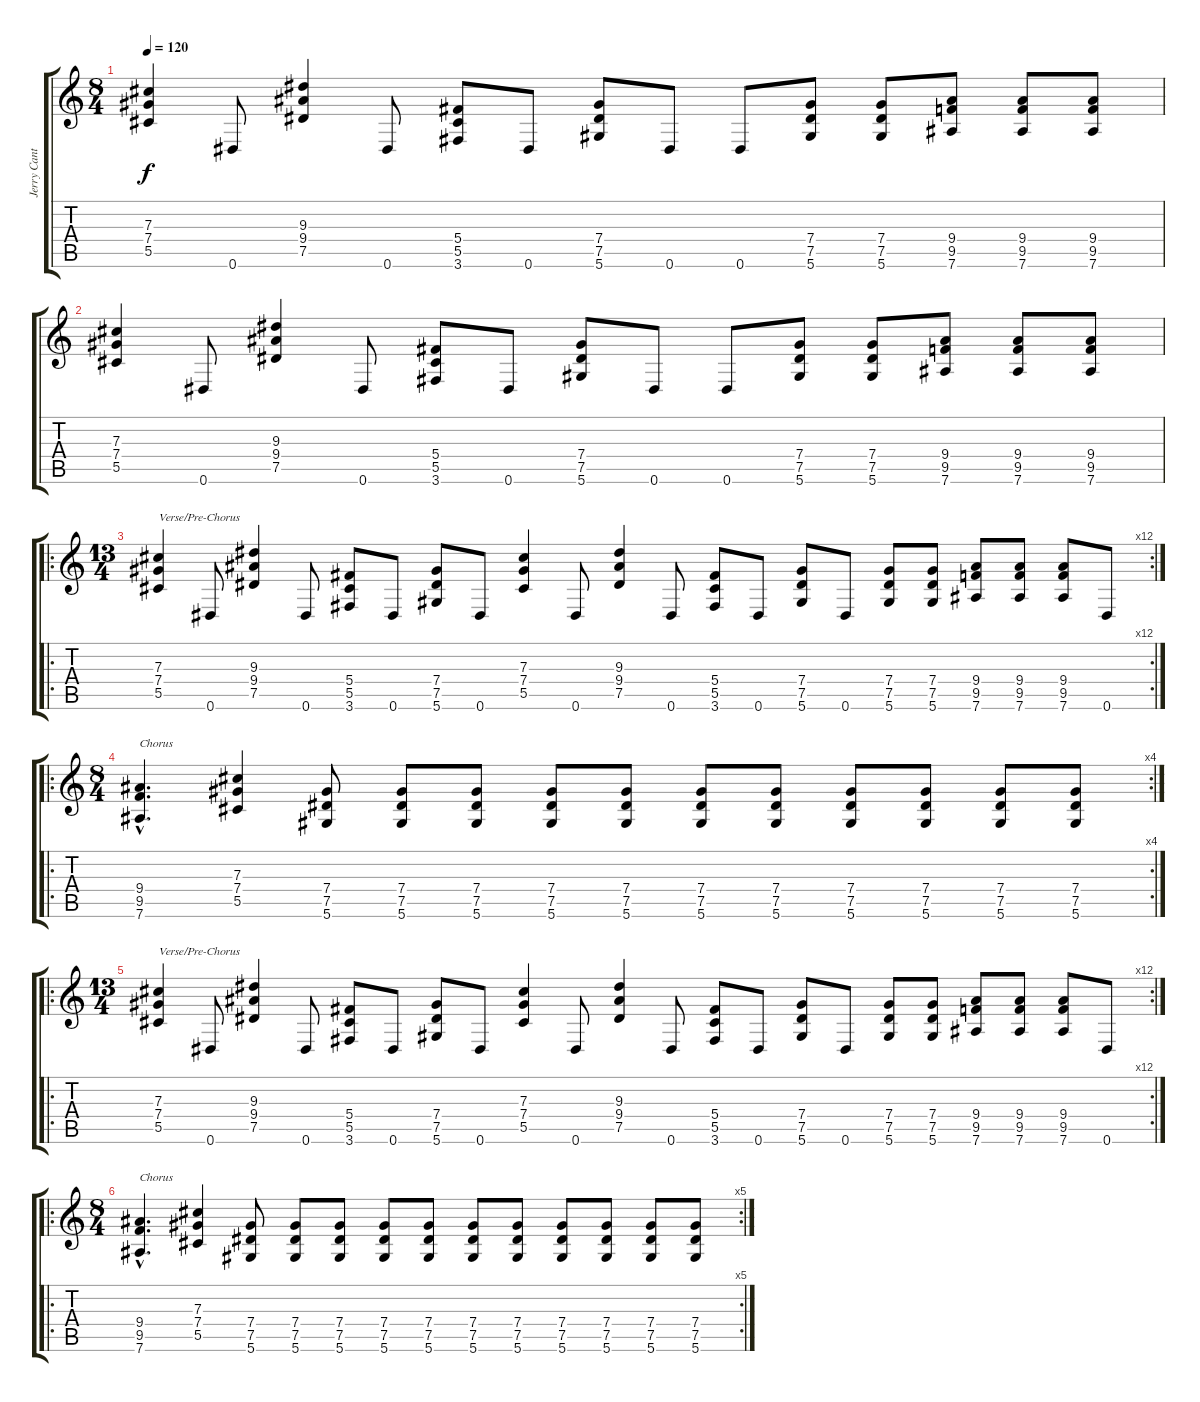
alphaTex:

\track ("Jerry Cantrell" "Jerry Cant") {instrument overdrivenguitar}
\staff {score tabs}
\tuning (Eb4 Bb3 Gb3 Db3 Ab2 Eb2) {hide}
\ts (8 4)
\tempo 120
\clef g2
\ks c
(7.3 7.4 5.5).4{dy f} 0.6.8 (9.3 9.4 7.5).4 0.6.8 (5.4 5.5 3.6).8 0.6.8 (7.4 7.5 5.6).8 0.6.8 0.6.8 (7.4 7.5 5.6).8 (7.4 7.5 5.6).8 (9.4 9.5 7.6).8 (9.4 9.5 7.6).8 (9.4 9.5 7.6).8 |
(7.3 7.4 5.5).4 0.6.8 (9.3 9.4 7.5).4 0.6.8 (5.4 5.5 3.6).8 0.6.8 (7.4 7.5 5.6).8 0.6.8 0.6.8 (7.4 7.5 5.6).8 (7.4 7.5 5.6).8 (9.4 9.5 7.6).8 (9.4 9.5 7.6).8 (9.4 9.5 7.6).8 |
\ro
\rc 12
\ts (13 4)
(7.3 7.4 5.5).4{txt "Verse/Pre-Chorus"} 0.6.8 (9.3 9.4 7.5).4 0.6.8 (5.4 5.5 3.6).8 0.6.8 (7.4 7.5 5.6).8 0.6.8 (7.3 7.4 5.5).4 0.6.8 (9.3 9.4 7.5).4 0.6.8 (5.4 5.5 3.6).8 0.6.8 (7.4 7.5 5.6).8 0.6.8 (7.4 7.5 5.6).8 (7.4 7.5 5.6).8 (9.4 9.5 7.6).8 (9.4 9.5 7.6).8 (9.4 9.5 7.6).8 0.6.8 |
\ro
\rc 4
\ts (8 4)
(9.4{hac} 9.5{hac} 7.6{hac}).4{d txt "Chorus"} (7.3 7.4 5.5).4 (7.4 7.5 5.6).8 (7.4 7.5 5.6).8 (7.4 7.5 5.6).8 (7.4 7.5 5.6).8 (7.4 7.5 5.6).8 (7.4 7.5 5.6).8 (7.4 7.5 5.6).8 (7.4 7.5 5.6).8 (7.4 7.5 5.6).8 (7.4 7.5 5.6).8 (7.4 7.5 5.6).8 |
\ro
\rc 12
\ts (13 4)
(7.3 7.4 5.5).4{txt "Verse/Pre-Chorus"} 0.6.8 (9.3 9.4 7.5).4 0.6.8 (5.4 5.5 3.6).8 0.6.8 (7.4 7.5 5.6).8 0.6.8 (7.3 7.4 5.5).4 0.6.8 (9.3 9.4 7.5).4 0.6.8 (5.4 5.5 3.6).8 0.6.8 (7.4 7.5 5.6).8 0.6.8 (7.4 7.5 5.6).8 (7.4 7.5 5.6).8 (9.4 9.5 7.6).8 (9.4 9.5 7.6).8 (9.4 9.5 7.6).8 0.6.8 |
\ro
\rc 5
\ts (8 4)
(9.4{hac} 9.5{hac} 7.6{hac}).4{d txt "Chorus"} (7.3 7.4 5.5).4 (7.4 7.5 5.6).8 (7.4 7.5 5.6).8 (7.4 7.5 5.6).8 (7.4 7.5 5.6).8 (7.4 7.5 5.6).8 (7.4 7.5 5.6).8 (7.4 7.5 5.6).8 (7.4 7.5 5.6).8 (7.4 7.5 5.6).8 (7.4 7.5 5.6).8 (7.4 7.5 5.6).8
